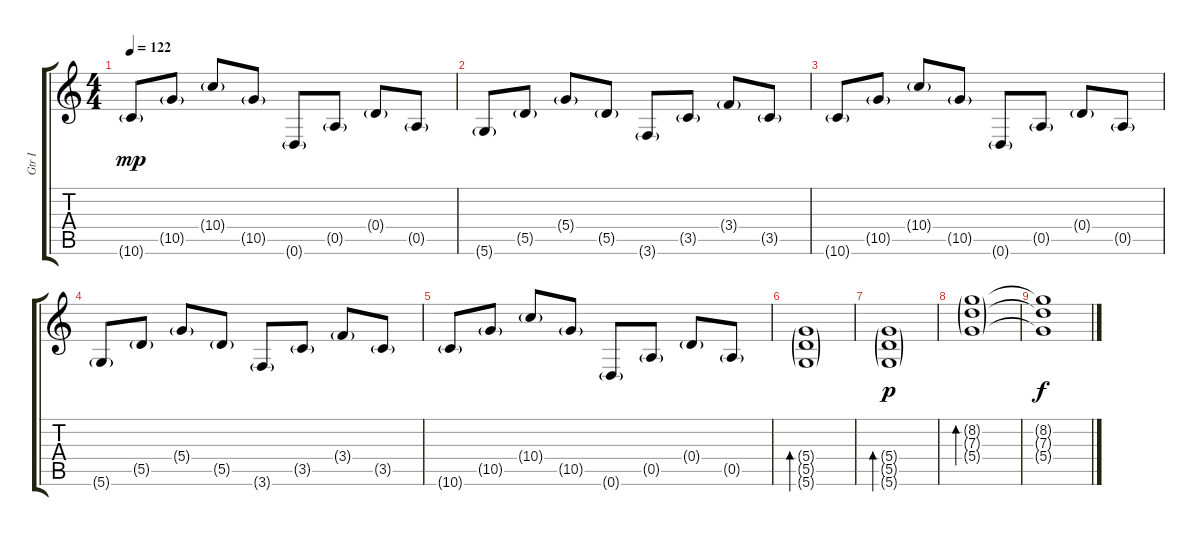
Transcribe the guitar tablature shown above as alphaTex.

\track ("Gtr I" "Gtr I") {instrument overdrivenguitar}
\staff {score tabs}
\tuning (E4 B3 G3 D3 A2 D2) {hide}
\ts (4 4)
\tempo 122
\clef g2
\ks c
10.6{g}.8{dy mp} 10.5{g}.8 10.4{g}.8 10.5{g}.8 0.6{g}.8 0.5{g}.8 0.4{g}.8 0.5{g}.8 |
5.6{g}.8 5.5{g}.8 5.4{g}.8 5.5{g}.8 3.6{g}.8 3.5{g}.8 3.4{g}.8 3.5{g}.8 |
10.6{g}.8 10.5{g}.8 10.4{g}.8 10.5{g}.8 0.6{g}.8 0.5{g}.8 0.4{g}.8 0.5{g}.8 |
5.6{g}.8 5.5{g}.8 5.4{g}.8 5.5{g}.8 3.6{g}.8 3.5{g}.8 3.4{g}.8 3.5{g}.8 |
10.6{g}.8 10.5{g}.8 10.4{g}.8 10.5{g}.8 0.6{g}.8 0.5{g}.8 0.4{g}.8 0.5{g}.8 |
(5.4{g} 5.5{g} 5.6{g}).1{bd 120} |
(5.4{g} 5.5{g} 5.6{g}).1{bd 120 dy p} |
(8.2{g} 7.3{g} 5.4{g}).1{bd 480} |
(8.2{t} 7.3{t} 5.4{t}).1{dy f}
